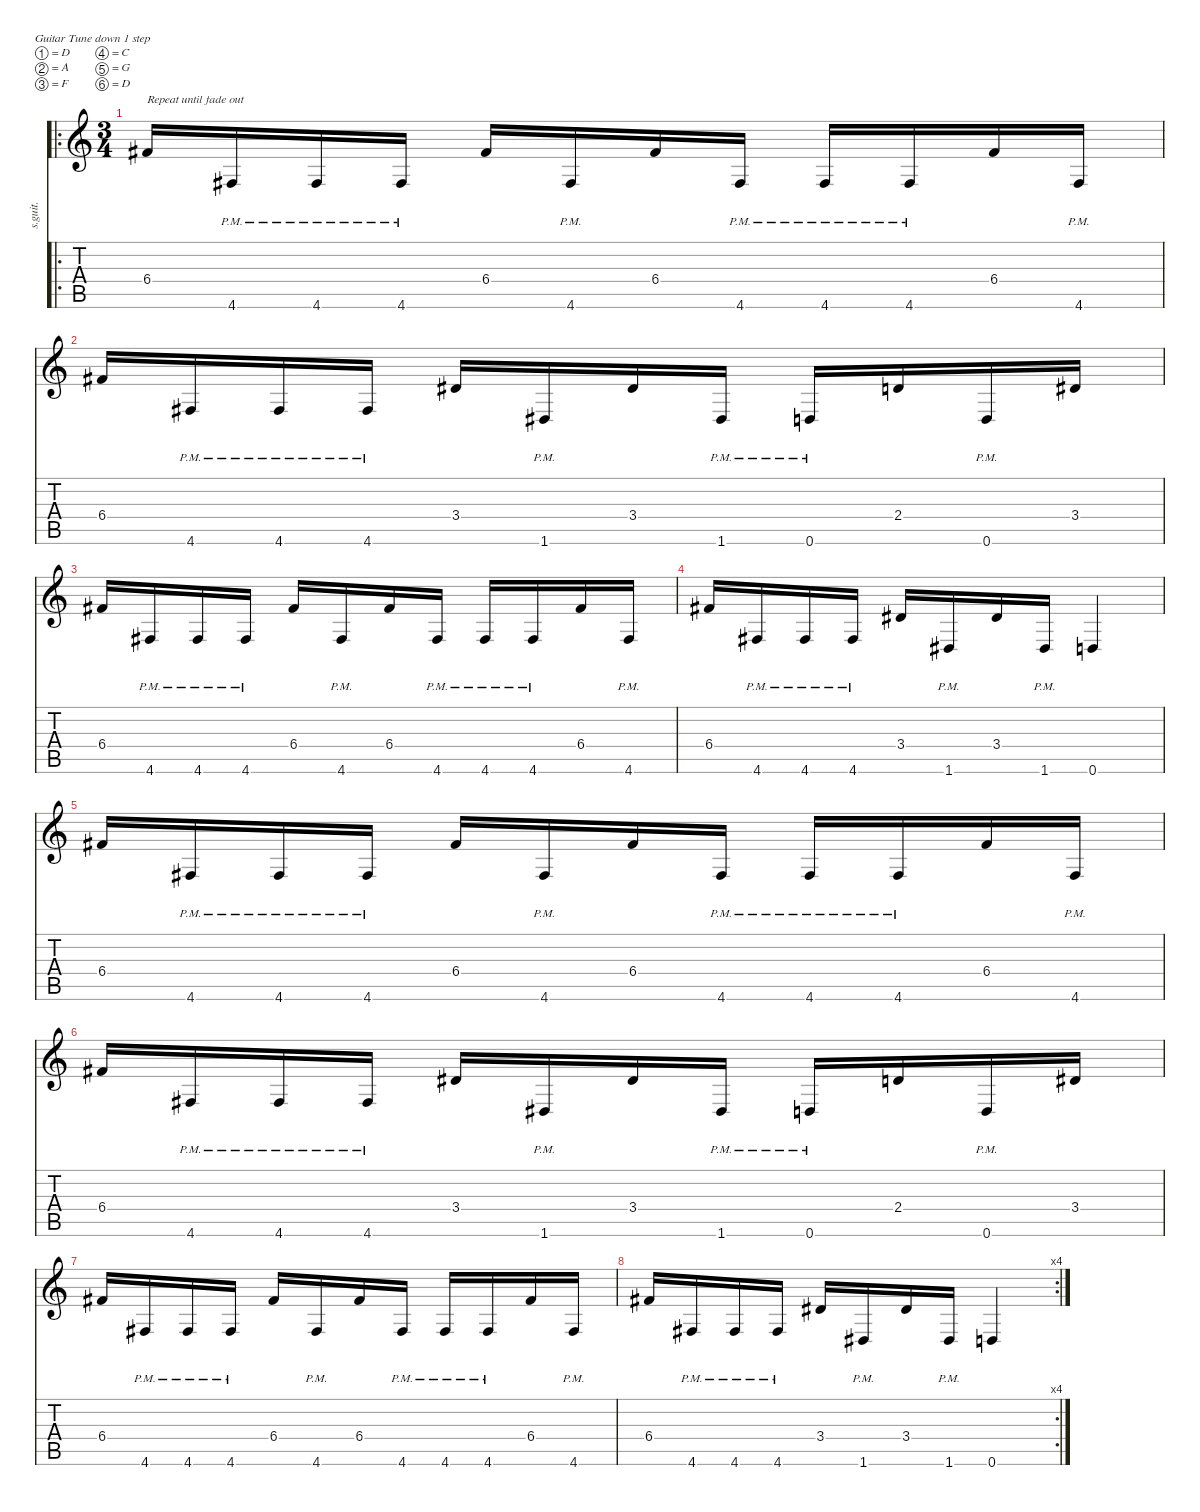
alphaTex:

\defaultSystemsLayout 4
\hideDynamics
\bracketExtendMode nobrackets
\track ("Muhammed Suicmez" "s.guit.") {instrument distortionguitar}
\staff {score tabs}
\tuning (D4 A3 F3 C3 G2 D2)
\ro
\ts (3 4)
\beaming (8 2 2 2 2)
\tempo (88 hide)
\clef g2
\ks c
6.4{acc #}.16{txt "Repeat until fade out" lyrics (0 "") lyrics (1 "") lyrics (2 "") lyrics (3 "") lyrics (4 "") dy f} 4.6{pm acc #}.16{lyrics (0 "") lyrics (1 "") lyrics (2 "") lyrics (3 "") lyrics (4 "")} 4.6{pm acc #}.16{lyrics (0 "") lyrics (1 "") lyrics (2 "") lyrics (3 "") lyrics (4 "")} 4.6{pm acc #}.16{lyrics (0 "") lyrics (1 "") lyrics (2 "") lyrics (3 "") lyrics (4 "")} 6.4{acc #}.16{lyrics (0 "") lyrics (1 "") lyrics (2 "") lyrics (3 "") lyrics (4 "")} 4.6{pm acc #}.16{lyrics (0 "") lyrics (1 "") lyrics (2 "") lyrics (3 "") lyrics (4 "")} 6.4{acc #}.16{lyrics (0 "") lyrics (1 "") lyrics (2 "") lyrics (3 "") lyrics (4 "")} 4.6{pm acc #}.16{lyrics (0 "") lyrics (1 "") lyrics (2 "") lyrics (3 "") lyrics (4 "")} 4.6{pm acc #}.16{lyrics (0 "") lyrics (1 "") lyrics (2 "") lyrics (3 "") lyrics (4 "")} 4.6{pm acc #}.16{lyrics (0 "") lyrics (1 "") lyrics (2 "") lyrics (3 "") lyrics (4 "")} 6.4{acc #}.16{lyrics (0 "") lyrics (1 "") lyrics (2 "") lyrics (3 "") lyrics (4 "")} 4.6{pm acc #}.16{lyrics (0 "") lyrics (1 "") lyrics (2 "") lyrics (3 "") lyrics (4 "")} |
6.4{acc #}.16{lyrics (0 "") lyrics (1 "") lyrics (2 "") lyrics (3 "") lyrics (4 "")} 4.6{pm acc #}.16{lyrics (0 "") lyrics (1 "") lyrics (2 "") lyrics (3 "") lyrics (4 "")} 4.6{pm acc #}.16{lyrics (0 "") lyrics (1 "") lyrics (2 "") lyrics (3 "") lyrics (4 "")} 4.6{pm acc #}.16{lyrics (0 "") lyrics (1 "") lyrics (2 "") lyrics (3 "") lyrics (4 "")} 3.4{acc #}.16{lyrics (0 "") lyrics (1 "") lyrics (2 "") lyrics (3 "") lyrics (4 "")} 1.6{pm acc #}.16{lyrics (0 "") lyrics (1 "") lyrics (2 "") lyrics (3 "") lyrics (4 "")} 3.4{acc #}.16{lyrics (0 "") lyrics (1 "") lyrics (2 "") lyrics (3 "") lyrics (4 "")} 1.6{pm acc #}.16{lyrics (0 "") lyrics (1 "") lyrics (2 "") lyrics (3 "") lyrics (4 "")} 0.6{pm}.16{lyrics (0 "") lyrics (1 "") lyrics (2 "") lyrics (3 "") lyrics (4 "")} 2.4.16{lyrics (0 "") lyrics (1 "") lyrics (2 "") lyrics (3 "") lyrics (4 "")} 0.6{pm}.16{lyrics (0 "") lyrics (1 "") lyrics (2 "") lyrics (3 "") lyrics (4 "")} 3.4{acc #}.16{lyrics (0 "") lyrics (1 "") lyrics (2 "") lyrics (3 "") lyrics (4 "")} |
6.4{acc #}.16{lyrics (0 "") lyrics (1 "") lyrics (2 "") lyrics (3 "") lyrics (4 "")} 4.6{pm acc #}.16{lyrics (0 "") lyrics (1 "") lyrics (2 "") lyrics (3 "") lyrics (4 "")} 4.6{pm acc #}.16{lyrics (0 "") lyrics (1 "") lyrics (2 "") lyrics (3 "") lyrics (4 "")} 4.6{pm acc #}.16{lyrics (0 "") lyrics (1 "") lyrics (2 "") lyrics (3 "") lyrics (4 "")} 6.4{acc #}.16{lyrics (0 "") lyrics (1 "") lyrics (2 "") lyrics (3 "") lyrics (4 "")} 4.6{pm acc #}.16{lyrics (0 "") lyrics (1 "") lyrics (2 "") lyrics (3 "") lyrics (4 "")} 6.4{acc #}.16{lyrics (0 "") lyrics (1 "") lyrics (2 "") lyrics (3 "") lyrics (4 "")} 4.6{pm acc #}.16{lyrics (0 "") lyrics (1 "") lyrics (2 "") lyrics (3 "") lyrics (4 "")} 4.6{pm acc #}.16{lyrics (0 "") lyrics (1 "") lyrics (2 "") lyrics (3 "") lyrics (4 "")} 4.6{pm acc #}.16{lyrics (0 "") lyrics (1 "") lyrics (2 "") lyrics (3 "") lyrics (4 "")} 6.4{acc #}.16{lyrics (0 "") lyrics (1 "") lyrics (2 "") lyrics (3 "") lyrics (4 "")} 4.6{pm acc #}.16{lyrics (0 "") lyrics (1 "") lyrics (2 "") lyrics (3 "") lyrics (4 "")} |
6.4{acc #}.16{lyrics (0 "") lyrics (1 "") lyrics (2 "") lyrics (3 "") lyrics (4 "")} 4.6{pm acc #}.16{lyrics (0 "") lyrics (1 "") lyrics (2 "") lyrics (3 "") lyrics (4 "")} 4.6{pm acc #}.16{lyrics (0 "") lyrics (1 "") lyrics (2 "") lyrics (3 "") lyrics (4 "")} 4.6{pm acc #}.16{lyrics (0 "") lyrics (1 "") lyrics (2 "") lyrics (3 "") lyrics (4 "")} 3.4{acc #}.16{lyrics (0 "") lyrics (1 "") lyrics (2 "") lyrics (3 "") lyrics (4 "")} 1.6{pm acc #}.16{lyrics (0 "") lyrics (1 "") lyrics (2 "") lyrics (3 "") lyrics (4 "")} 3.4{acc #}.16{lyrics (0 "") lyrics (1 "") lyrics (2 "") lyrics (3 "") lyrics (4 "")} 1.6{pm acc #}.16{lyrics (0 "") lyrics (1 "") lyrics (2 "") lyrics (3 "") lyrics (4 "")} 0.6.4{lyrics (0 "") lyrics (1 "") lyrics (2 "") lyrics (3 "") lyrics (4 "")} |
6.4{acc #}.16{lyrics (0 "") lyrics (1 "") lyrics (2 "") lyrics (3 "") lyrics (4 "")} 4.6{pm acc #}.16{lyrics (0 "") lyrics (1 "") lyrics (2 "") lyrics (3 "") lyrics (4 "")} 4.6{pm acc #}.16{lyrics (0 "") lyrics (1 "") lyrics (2 "") lyrics (3 "") lyrics (4 "")} 4.6{pm acc #}.16{lyrics (0 "") lyrics (1 "") lyrics (2 "") lyrics (3 "") lyrics (4 "")} 6.4{acc #}.16{lyrics (0 "") lyrics (1 "") lyrics (2 "") lyrics (3 "") lyrics (4 "")} 4.6{pm acc #}.16{lyrics (0 "") lyrics (1 "") lyrics (2 "") lyrics (3 "") lyrics (4 "")} 6.4{acc #}.16{lyrics (0 "") lyrics (1 "") lyrics (2 "") lyrics (3 "") lyrics (4 "")} 4.6{pm acc #}.16{lyrics (0 "") lyrics (1 "") lyrics (2 "") lyrics (3 "") lyrics (4 "")} 4.6{pm acc #}.16{lyrics (0 "") lyrics (1 "") lyrics (2 "") lyrics (3 "") lyrics (4 "")} 4.6{pm acc #}.16{lyrics (0 "") lyrics (1 "") lyrics (2 "") lyrics (3 "") lyrics (4 "")} 6.4{acc #}.16{lyrics (0 "") lyrics (1 "") lyrics (2 "") lyrics (3 "") lyrics (4 "")} 4.6{pm acc #}.16{lyrics (0 "") lyrics (1 "") lyrics (2 "") lyrics (3 "") lyrics (4 "")} |
6.4{acc #}.16{lyrics (0 "") lyrics (1 "") lyrics (2 "") lyrics (3 "") lyrics (4 "")} 4.6{pm acc #}.16{lyrics (0 "") lyrics (1 "") lyrics (2 "") lyrics (3 "") lyrics (4 "")} 4.6{pm acc #}.16{lyrics (0 "") lyrics (1 "") lyrics (2 "") lyrics (3 "") lyrics (4 "")} 4.6{pm acc #}.16{lyrics (0 "") lyrics (1 "") lyrics (2 "") lyrics (3 "") lyrics (4 "")} 3.4{acc #}.16{lyrics (0 "") lyrics (1 "") lyrics (2 "") lyrics (3 "") lyrics (4 "")} 1.6{pm acc #}.16{lyrics (0 "") lyrics (1 "") lyrics (2 "") lyrics (3 "") lyrics (4 "")} 3.4{acc #}.16{lyrics (0 "") lyrics (1 "") lyrics (2 "") lyrics (3 "") lyrics (4 "")} 1.6{pm acc #}.16{lyrics (0 "") lyrics (1 "") lyrics (2 "") lyrics (3 "") lyrics (4 "")} 0.6{pm}.16{lyrics (0 "") lyrics (1 "") lyrics (2 "") lyrics (3 "") lyrics (4 "")} 2.4.16{lyrics (0 "") lyrics (1 "") lyrics (2 "") lyrics (3 "") lyrics (4 "")} 0.6{pm}.16{lyrics (0 "") lyrics (1 "") lyrics (2 "") lyrics (3 "") lyrics (4 "")} 3.4{acc #}.16{lyrics (0 "") lyrics (1 "") lyrics (2 "") lyrics (3 "") lyrics (4 "")} |
6.4{acc #}.16{lyrics (0 "") lyrics (1 "") lyrics (2 "") lyrics (3 "") lyrics (4 "")} 4.6{pm acc #}.16{lyrics (0 "") lyrics (1 "") lyrics (2 "") lyrics (3 "") lyrics (4 "")} 4.6{pm acc #}.16{lyrics (0 "") lyrics (1 "") lyrics (2 "") lyrics (3 "") lyrics (4 "")} 4.6{pm acc #}.16{lyrics (0 "") lyrics (1 "") lyrics (2 "") lyrics (3 "") lyrics (4 "")} 6.4{acc #}.16{lyrics (0 "") lyrics (1 "") lyrics (2 "") lyrics (3 "") lyrics (4 "")} 4.6{pm acc #}.16{lyrics (0 "") lyrics (1 "") lyrics (2 "") lyrics (3 "") lyrics (4 "")} 6.4{acc #}.16{lyrics (0 "") lyrics (1 "") lyrics (2 "") lyrics (3 "") lyrics (4 "")} 4.6{pm acc #}.16{lyrics (0 "") lyrics (1 "") lyrics (2 "") lyrics (3 "") lyrics (4 "")} 4.6{pm acc #}.16{lyrics (0 "") lyrics (1 "") lyrics (2 "") lyrics (3 "") lyrics (4 "")} 4.6{pm acc #}.16{lyrics (0 "") lyrics (1 "") lyrics (2 "") lyrics (3 "") lyrics (4 "")} 6.4{acc #}.16{lyrics (0 "") lyrics (1 "") lyrics (2 "") lyrics (3 "") lyrics (4 "")} 4.6{pm acc #}.16{lyrics (0 "") lyrics (1 "") lyrics (2 "") lyrics (3 "") lyrics (4 "")} |
\rc 4
6.4{acc #}.16{lyrics (0 "") lyrics (1 "") lyrics (2 "") lyrics (3 "") lyrics (4 "")} 4.6{pm acc #}.16{lyrics (0 "") lyrics (1 "") lyrics (2 "") lyrics (3 "") lyrics (4 "")} 4.6{pm acc #}.16{lyrics (0 "") lyrics (1 "") lyrics (2 "") lyrics (3 "") lyrics (4 "")} 4.6{pm acc #}.16{lyrics (0 "") lyrics (1 "") lyrics (2 "") lyrics (3 "") lyrics (4 "")} 3.4{acc #}.16{lyrics (0 "") lyrics (1 "") lyrics (2 "") lyrics (3 "") lyrics (4 "")} 1.6{pm acc #}.16{lyrics (0 "") lyrics (1 "") lyrics (2 "") lyrics (3 "") lyrics (4 "")} 3.4{acc #}.16{lyrics (0 "") lyrics (1 "") lyrics (2 "") lyrics (3 "") lyrics (4 "")} 1.6{pm acc #}.16{lyrics (0 "") lyrics (1 "") lyrics (2 "") lyrics (3 "") lyrics (4 "")} 0.6.4{lyrics (0 "") lyrics (1 "") lyrics (2 "") lyrics (3 "") lyrics (4 "")}
